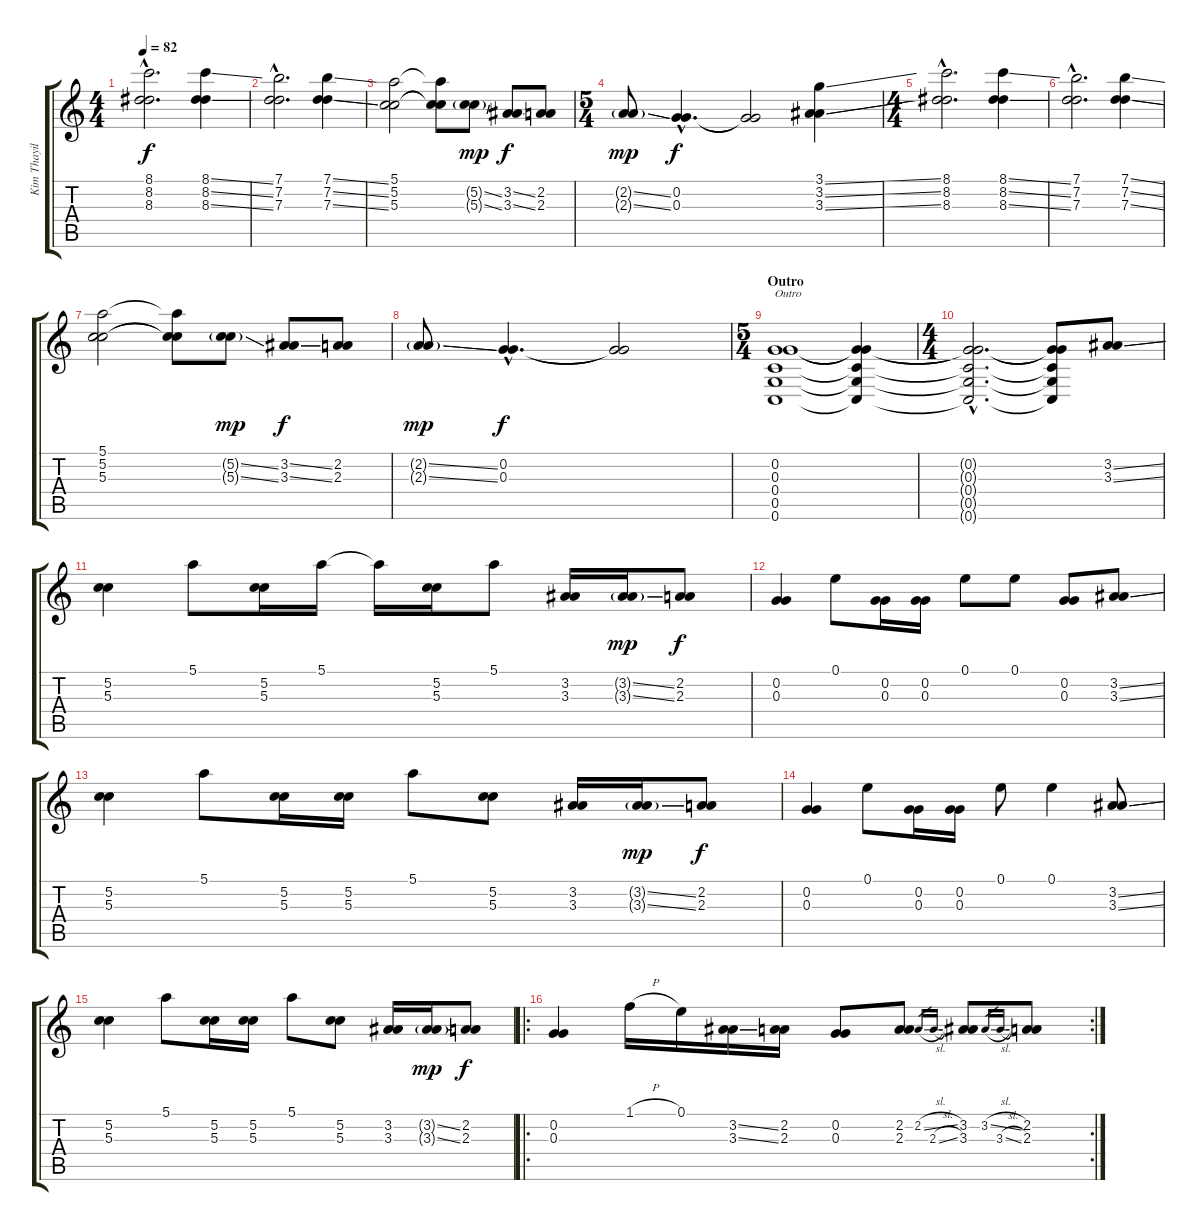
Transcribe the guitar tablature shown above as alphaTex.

\track ("Kim Thayil" "Kim Thayil") {instrument overdrivenguitar}
\staff {score tabs}
\tuning (E4 G3 G3 C3 G2 C2) {hide}
\ts (4 4)
\tempo 82
\clef g2
\ks c
(8.1{hac} 8.2{hac} 8.3{hac}).2{d dy f} (8.1{ss} 8.2{ss} 8.3{ss}).4 |
(7.1{hac} 7.2{hac} 7.3{hac}).2{d} (7.1{ss} 7.2{ss} 7.3{ss}).4 |
(5.1 5.2 5.3).2 (5.1{t} 5.2{t} 5.3{t}).8 (5.2{ss g} 5.3{ss g}).8{dy mp} (3.2{ss} 3.3{ss}).8{dy f} (2.2 2.3).8 |
\ts (5 4)
(2.2{ss g} 2.3{ss g}).8{dy mp} (0.2{hac} 0.3{hac}).4{d dy f} (0.2{t} 0.3{t}).2 (3.1{ss} 3.2{ss} 3.3{ss}).4 |
\ts (4 4)
(8.1{hac} 8.2{hac} 8.3{hac}).2{d} (8.1{ss} 8.2{ss} 8.3{ss}).4 |
(7.1{hac} 7.2{hac} 7.3{hac}).2{d} (7.1{ss} 7.2{ss} 7.3{ss}).4 |
(5.1 5.2 5.3).2 (5.1{t} 5.2{t} 5.3{t}).8 (5.2{ss g} 5.3{ss g}).8{dy mp} (3.2{ss} 3.3{ss}).8{dy f} (2.2 2.3).8 |
(2.2{ss g} 2.3{ss g}).8{dy mp} (0.2{hac} 0.3{hac}).4{d dy f} (0.2{t} 0.3{t}).2 |
\ts (5 4)
\section ("" "Outro")
(0.2 0.3 0.4 0.5 0.6).1{txt "Outro"} (0.2{t} 0.3{t} 0.4{t} 0.5{t} 0.6{t}).4 |
\ts (4 4)
(0.2{hac t} 0.3{hac t} 0.4{hac t} 0.5{hac t} 0.6{hac t}).2{d} (0.2{t} 0.3{t} 0.4{t} 0.5{t} 0.6{t}).8 (3.2{ss} 3.3{ss}).8 |
(5.2 5.3).4 5.1.8 (5.2 5.3).16 5.1.16 5.1{t}.16 (5.2 5.3).16 5.1.8 (3.2 3.3).16 (3.2{ss g} 3.3{ss g}).16{dy mp} (2.2 2.3).8{dy f} |
(0.2 0.3).4 0.1.8 (0.2 0.3).16 (0.2 0.3).16 0.1.8 0.1.8 (0.2 0.3).8 (3.2{ss} 3.3{ss}).8 |
(5.2 5.3).4 5.1.8 (5.2 5.3).16 (5.2 5.3).16 5.1.8 (5.2 5.3).8 (3.2 3.3).16 (3.2{ss g} 3.3{ss g}).16{dy mp} (2.2 2.3).8{dy f} |
(0.2 0.3).4 0.1.8 (0.2 0.3).16 (0.2 0.3).16 0.1.8 0.1.4 (3.2{ss} 3.3{ss}).8 |
(5.2 5.3).4 5.1.8 (5.2 5.3).16 (5.2 5.3).16 5.1.8 (5.2 5.3).8 (3.2 3.3).16 (3.2{ss g} 3.3{ss g}).16{dy mp} (2.2 2.3).8{dy f} |
\ro
\rc 2
(0.2 0.3).4 1.1{h}.16 0.1.16 (3.2{ss} 3.3{ss}).16 (2.2 2.3).16 (0.2 0.3).8 (2.2 2.3).8 2.2{sl}.16{gr} 2.3{sl}.16{gr} (3.2 3.3).8 3.2{sl}.16{gr} 3.3{sl}.16{gr} (2.2 2.3).8
